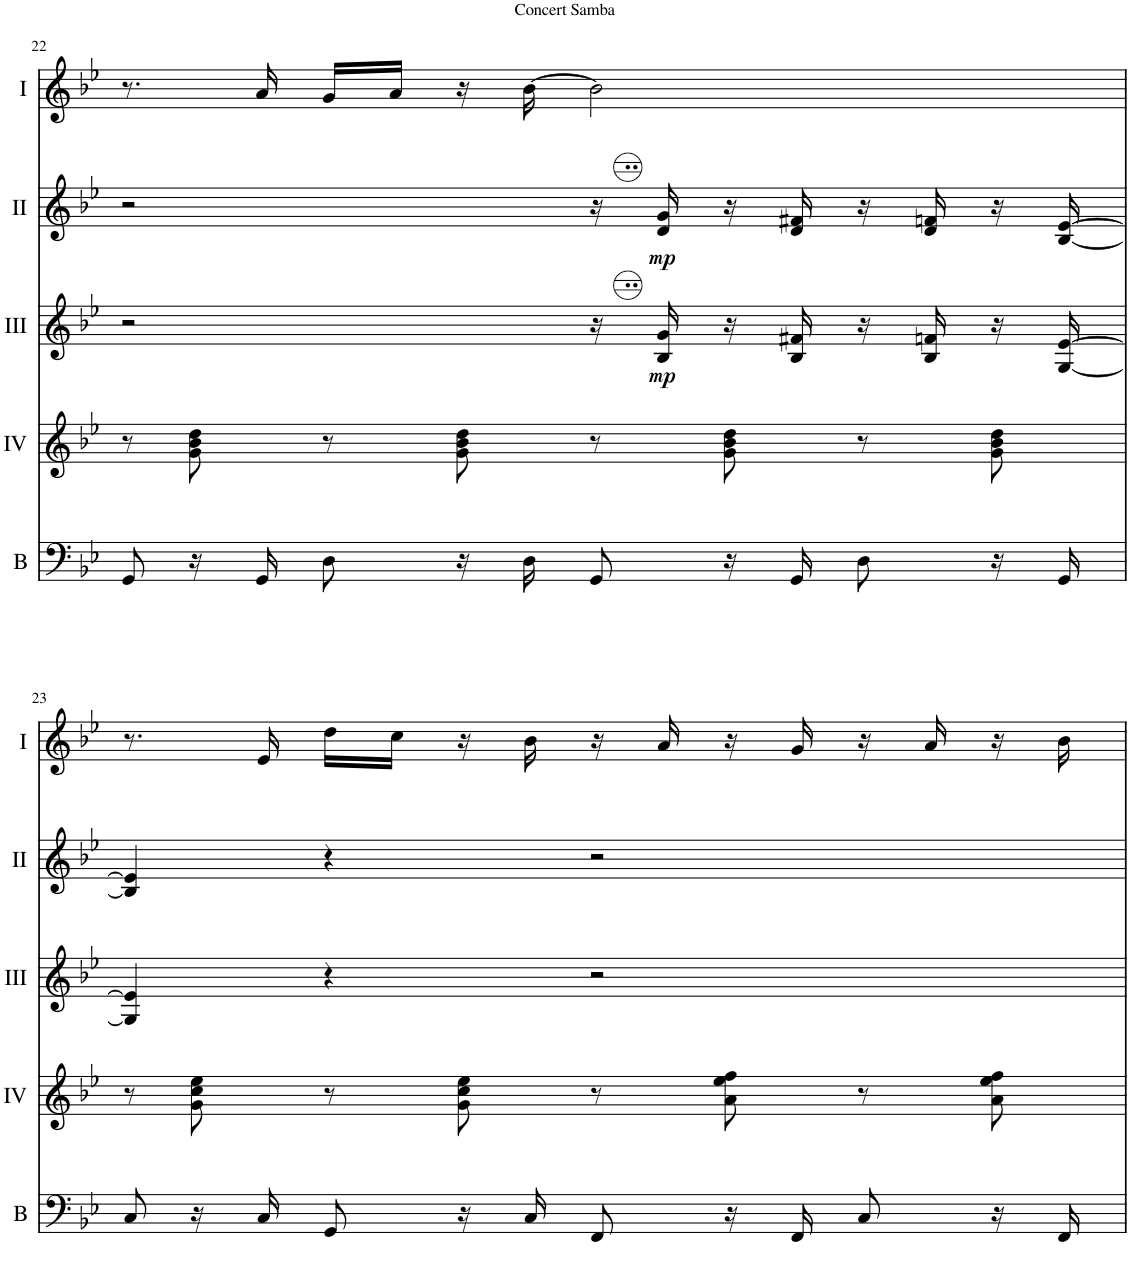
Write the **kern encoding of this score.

**kern	**kern	**kern	**dynam	**kern	**dynam	**kern
*part5	*part4	*part3	*part3	*part2	*part2	*part1
*staff5	*staff4	*staff3	*staff3	*staff2	*staff2	*staff1
*I"Bass	*I"Acc. 4	*I"Acc. 3	*	*I"Acc. 2	*	*I"Acc. 1
*I'B	*	*	*	*	*	*
!!LO:PB:g=z
*clefF4	*clefG2	*clefG2	*	*clefG2	*	*clefG2
*Trd7c12	*Trd7c12	*Trd7c12	*	*Trd7c12	*	*Trd7c12
*k[b-e-]	*k[b-e-]	*k[b-e-]	*	*k[b-e-]	*	*k[b-e-]
*M4/4	*M4/4	*M4/4	*	*M4/4	*	*M4/4
*met(c)	*met(c)	*met(c)	*	*met(c)	*	*met(c)
=22	=22	=22	=22	=22	=22	=22
8GG/	8r	2r	.	2r	.	8.r
16r	8g\ 8b-\ 8dd\	.	.	.	.	.
16GG/	.	.	.	.	.	16aa/
8D\	8r	.	.	.	.	16gg/LL
.	.	.	.	.	.	16aa/JJ
16r	8g\ 8b-\ 8dd\	.	.	.	.	16r
16D\	.	.	.	.	.	[16bb-\
8GG/	8r	16r	.	16r	.	2bb-\]
!	!	!	!LO:DY:b	!	!LO:DY:b	!
.	.	16b-/ 16gg/	mp	16dd/ 16gg/	mp	.
16r	8g\ 8b-\ 8dd\	16r	.	16r	.	.
16GG/	.	16b-/ 16ff#X/	.	16dd/ 16ff#X/	.	.
8D\	8r	16r	.	16r	.	.
.	.	16b-/ 16ffn/	.	16dd/ 16ffn/	.	.
16r	8g\ 8b-\ 8dd\	16r	.	16r	.	.
16GG/	.	[16g/ [16ee-/	.	[16b-/ [16ee-/	.	.
!!LO:LB:g=z
=23	=23	=23	=23	=23	=23	=23
8C/	8r	4g/] 4ee-/]	.	4b-/] 4ee-/]	.	8.r
16r	8g\ 8cc\ 8ee-\	.	.	.	.	.
16C/	.	.	.	.	.	16ee-/
8GG/	8r	4r	.	4r	.	16ddd\LL
.	.	.	.	.	.	16ccc\JJ
16r	8g\ 8cc\ 8ee-\	.	.	.	.	16r
16C/	.	.	.	.	.	16bb-\
8FF/	8r	2r	.	2r	.	16r
.	.	.	.	.	.	16aa/
16r	8a\ 8ee-\ 8ff\	.	.	.	.	16r
16FF/	.	.	.	.	.	16gg/
8C/	8r	.	.	.	.	16r
.	.	.	.	.	.	16aa/
16r	8a\ 8ee-\ 8ff\	.	.	.	.	16r
16FF/	.	.	.	.	.	16bb-\
=	=	=	=	=	=	=
*-	*-	*-	*-	*-	*-	*-
